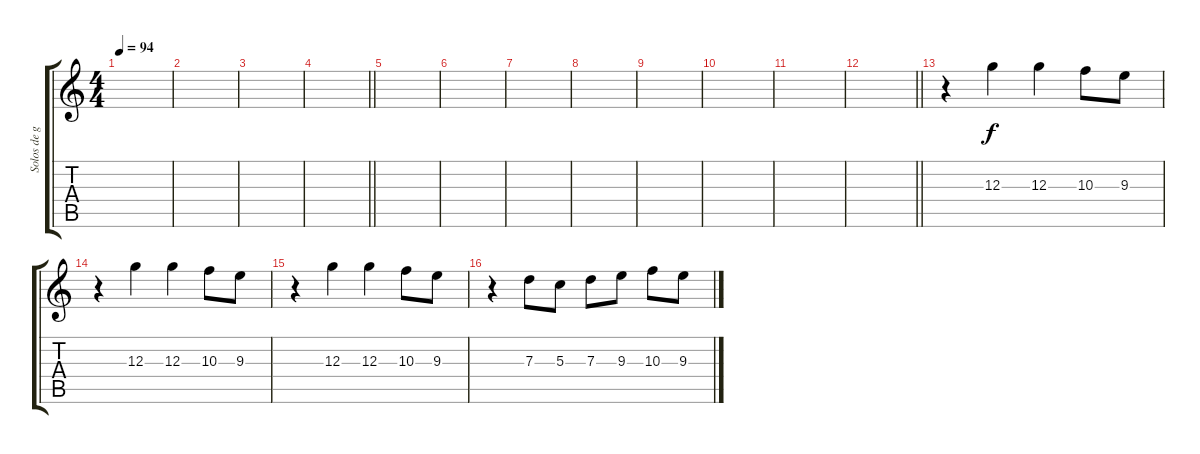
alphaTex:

\track ("Solos de guiarra" "Solos de g") {instrument overdrivenguitar}
\staff {score tabs}
\tuning (E4 B3 G3 D3 A2 E2) {hide}
\ts (4 4)
\tempo 94
\clef g2
\ks c
|
|
|
\barLineRight lightlight
|
|
|
|
|
|
|
|
\barLineRight lightlight
|
r.4 12.3.4 12.3.4 10.3.8 9.3.8 |
r.4 12.3.4 12.3.4 10.3.8 9.3.8 |
r.4 12.3.4 12.3.4 10.3.8 9.3.8 |
r.4 7.3.8 5.3.8 7.3.8 9.3.8 10.3.8 9.3.8
